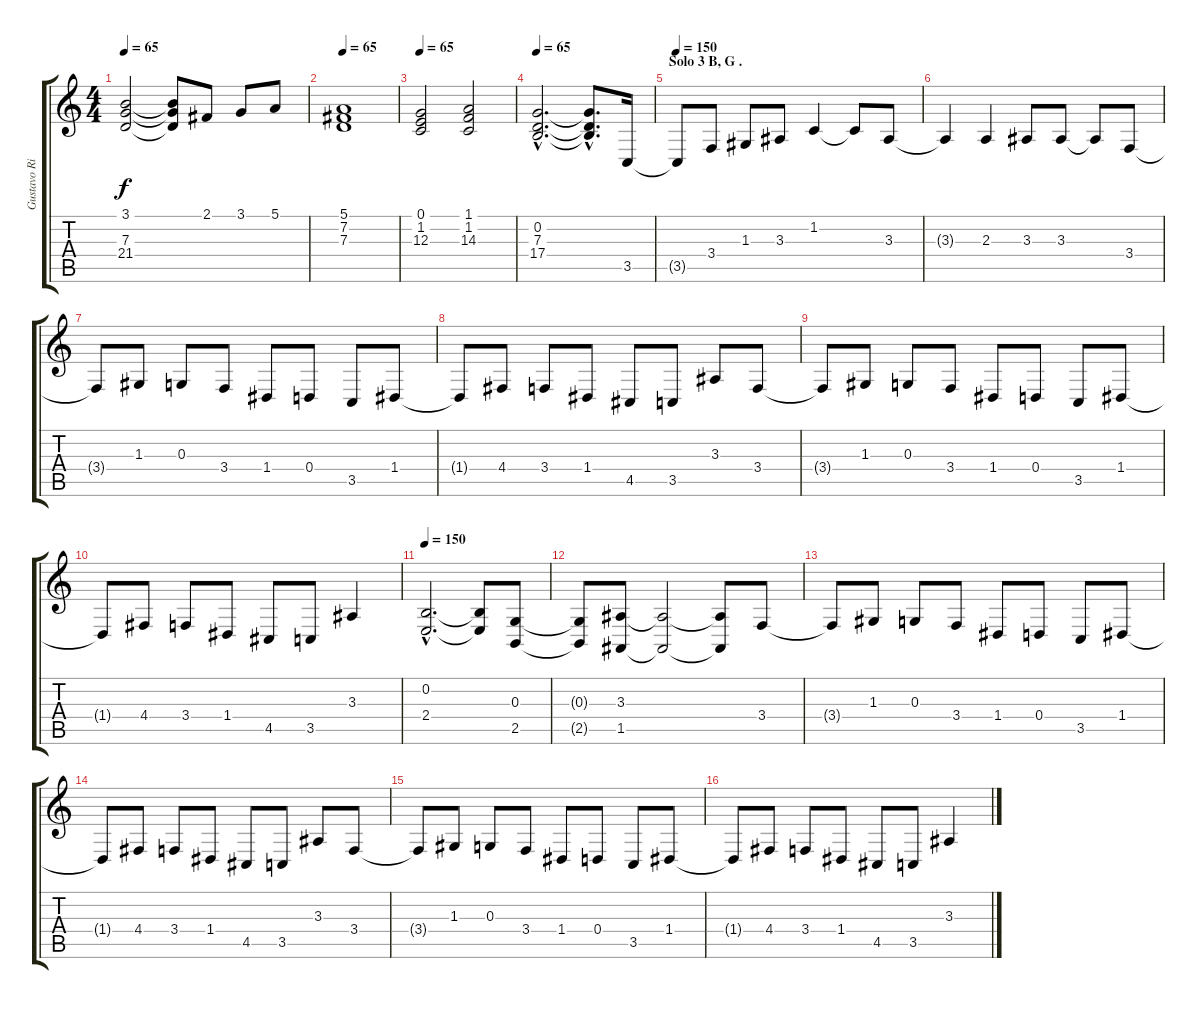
\track ("Gustavo Right" "Gustavo Ri") {instrument lead3calliope}
\staff {score tabs}
\tuning (E4 B3 G3 D3 A2 E2) {hide}
\ts (4 4)
\tempo 65
\clef g2
\ks c
(3.1 7.3 21.4).2{dy f} (3.1{t} 7.3{t} 21.4{t}).8 2.1.8 3.1.8 5.1.8 |
\tempo 65
(5.1 7.2 7.3).1 |
\tempo 65
(0.1 1.2 12.3).2 (1.1 1.2 14.3).2 |
\tempo 65
(0.2{hac} 7.3{hac} 17.4{hac}).2{d} (0.2{hac t} 7.3{hac t} 17.4{hac t}).8{d} 3.5.16{instrument lead1square} |
\section ("" "Solo 3 B, G .")
\tempo 150
3.5{t}.8 3.4.8 1.3.8 3.3.8 1.2.4 1.2{t}.8 3.3.8 |
3.3{t}.4 2.3.4 3.3.8 3.3.8 3.3{t}.8 3.4.8 |
3.4{t}.8 1.3.8 0.3.8 3.4.8 1.4.8 0.4.8 3.5.8 1.4.8 |
1.4{t}.8 4.4.8 3.4.8 1.4.8 4.5.8 3.5.8 3.3.8 3.4.8 |
3.4{t}.8 1.3.8 0.3.8 3.4.8 1.4.8 0.4.8 3.5.8 1.4.8 |
1.4{t}.8 4.4.8 3.4.8 1.4.8 4.5.8 3.5.8 3.3.4 |
\tempo 150
(0.2{hac} 2.4{hac}).2{d} (0.2{t} 2.4{t}).8 (0.3 2.5).8 |
(0.3{t} 2.5{t}).8 (3.3 1.5).8 (3.3{t} 1.5{t}).2 (3.3{t} 1.5{t}).8 3.4.8 |
3.4{t}.8 1.3.8 0.3.8 3.4.8 1.4.8 0.4.8 3.5.8 1.4.8 |
1.4{t}.8 4.4.8 3.4.8 1.4.8 4.5.8 3.5.8 3.3.8 3.4.8 |
3.4{t}.8 1.3.8 0.3.8 3.4.8 1.4.8 0.4.8 3.5.8 1.4.8 |
1.4{t}.8 4.4.8 3.4.8 1.4.8 4.5.8 3.5.8 3.3.4
